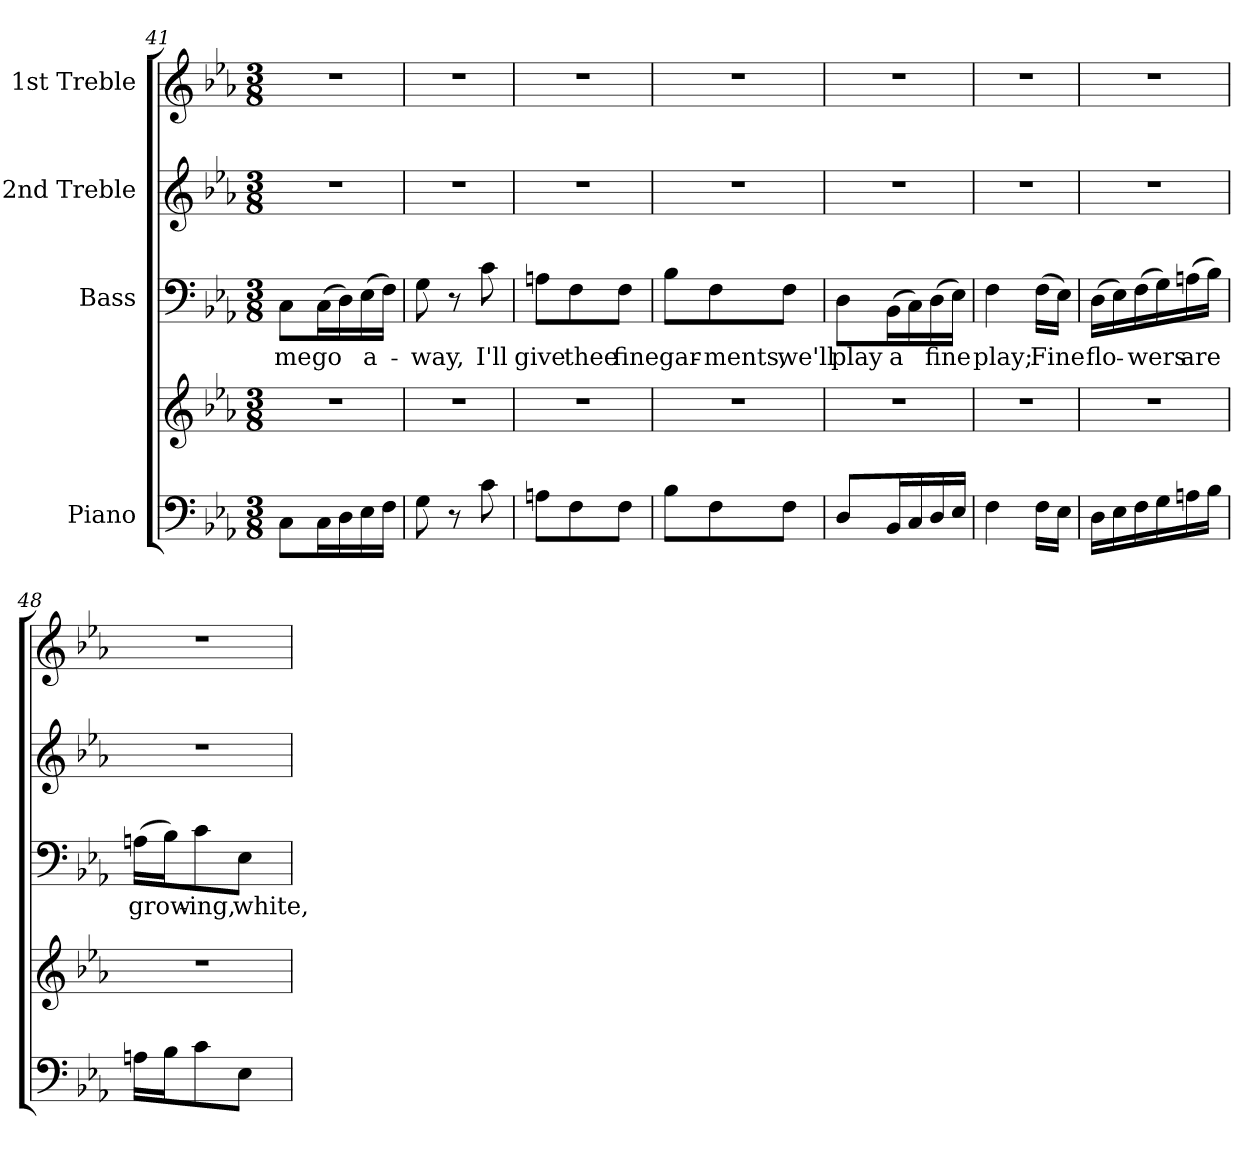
**kern	**kern	**kern	**text	**kern	**kern
*part4	*part4	*part3	*part3	*part2	*part1
*staff5	*staff4	*staff3	*staff3	*staff2	*staff1
*I"Piano	*	*I"Bass	*	*I"2nd Treble	*I"1st Treble
!!LO:PB:g=z
*clefF4	*clefG2	*clefF4	*	*clefG2	*clefG2
*k[b-e-a-]	*k[b-e-a-]	*k[b-e-a-]	*	*k[b-e-a-]	*k[b-e-a-]
*E-:	*E-:	*E-:	*	*E-:	*E-:
*M3/8	*M3/8	*M3/8	*	*M3/8	*M3/8
=41	=41	=41	=41	=41	=41
!	!LO:N:vis=1	!	!	!	!
!	!	!	!LO:LY:b:color=#000000	!LO:N:vis=1	!LO:N:vis=1
8Ci\L	4.r	8Ci\L	me	4.r	4.r
!	!	!	!LO:LY:b:color=#000000	!	!
16Ci\L	.	(16Ci\L	go	.	.
16Di\	.	16Di\)	.	.	.
!	!	!	!LO:LY:b:color=#000000	!	!
16E-i\	.	(16E-i\	a-	.	.
16Fi\JJ	.	16Fi\JJ)	.	.	.
=42	=42	=42	=42	=42	=42
!	!LO:N:vis=1	!	!	!	!
!	!	!	!LO:LY:b:color=#000000	!LO:N:vis=1	!LO:N:vis=1
8Gi\	4.r	8Gi\	-way,	4.r	4.r
8r	.	8r	.	.	.
!	!	!	!LO:LY:b:color=#000000	!	!
8ci\	.	8ci\	I'll	.	.
=43	=43	=43	=43	=43	=43
!	!LO:N:vis=1	!	!	!	!
!	!	!	!LO:LY:b:color=#000000	!LO:N:vis=1	!LO:N:vis=1
8Ani\L	4.r	8Ani\L	give	4.r	4.r
!	!	!	!LO:LY:b:color=#000000	!	!
8Fi\	.	8Fi\	thee	.	.
!	!	!	!LO:LY:b:color=#000000	!	!
8Fi\J	.	8Fi\J	fine	.	.
=44	=44	=44	=44	=44	=44
!	!LO:N:vis=1	!	!	!	!
!	!	!	!LO:LY:b:color=#000000	!LO:N:vis=1	!LO:N:vis=1
8B-i\L	4.r	8B-i\L	gar-	4.r	4.r
!	!	!	!LO:LY:b:color=#000000	!	!
8Fi\	.	8Fi\	-ments,	.	.
!	!	!	!LO:LY:b:color=#000000	!	!
8Fi\J	.	8Fi\J	we'll	.	.
=45	=45	=45	=45	=45	=45
!	!LO:N:vis=1	!	!	!	!
!	!	!	!LO:LY:b:color=#000000	!LO:N:vis=1	!LO:N:vis=1
8Di/L	4.r	8Di\L	play	4.r	4.r
!	!	!	!LO:LY:b:color=#000000	!	!
16BB-i/L	.	(16BB-i\L	a	.	.
16Ci/	.	16Ci\)	.	.	.
!	!	!	!LO:LY:b:color=#000000	!	!
16Di/	.	(16Di\	fine	.	.
16E-i/JJ	.	16E-i\JJ)	.	.	.
=46	=46	=46	=46	=46	=46
!	!LO:N:vis=1	!	!	!	!
!	!	!	!LO:LY:b:color=#000000	!LO:N:vis=1	!LO:N:vis=1
4Fi\	4.r	4Fi\	play;	4.r	4.r
!	!	!	!LO:LY:b:color=#000000	!	!
16Fi\LL	.	(16Fi\LL	Fine	.	.
16E-i\JJ	.	16E-i\JJ)	.	.	.
=47	=47	=47	=47	=47	=47
!	!LO:N:vis=1	!	!	!	!
!	!	!	!LO:LY:b:color=#000000	!LO:N:vis=1	!LO:N:vis=1
16Di\LL	4.r	(16Di\LL	flo-	4.r	4.r
16E-i\	.	16E-i\)	.	.	.
!	!	!	!LO:LY:b:color=#000000	!	!
16Fi\	.	(16Fi\	-wers	.	.
16Gi\	.	16Gi\)	.	.	.
!	!	!	!LO:LY:b:color=#000000	!	!
16Ani\	.	(16Ani\	are	.	.
16B-i\JJ	.	16B-i\JJ)	.	.	.
!!LO:LB:g=z
=48	=48	=48	=48	=48	=48
!	!LO:N:vis=1	!	!	!	!
!	!	!	!LO:LY:b:color=#000000	!LO:N:vis=1	!LO:N:vis=1
16Ani\LL	4.r	(16Ani\LL	grow-	4.r	4.r
16B-i\J	.	16B-i\J)	.	.	.
!	!	!	!LO:LY:b:color=#000000	!	!
8ci\	.	8ci\	-ing,	.	.
!	!	!	!LO:LY:b:color=#000000	!	!
8E-i\J	.	8E-i\J	white,	.	.
=	=	=	=	=	=
*-	*-	*-	*-	*-	*-
